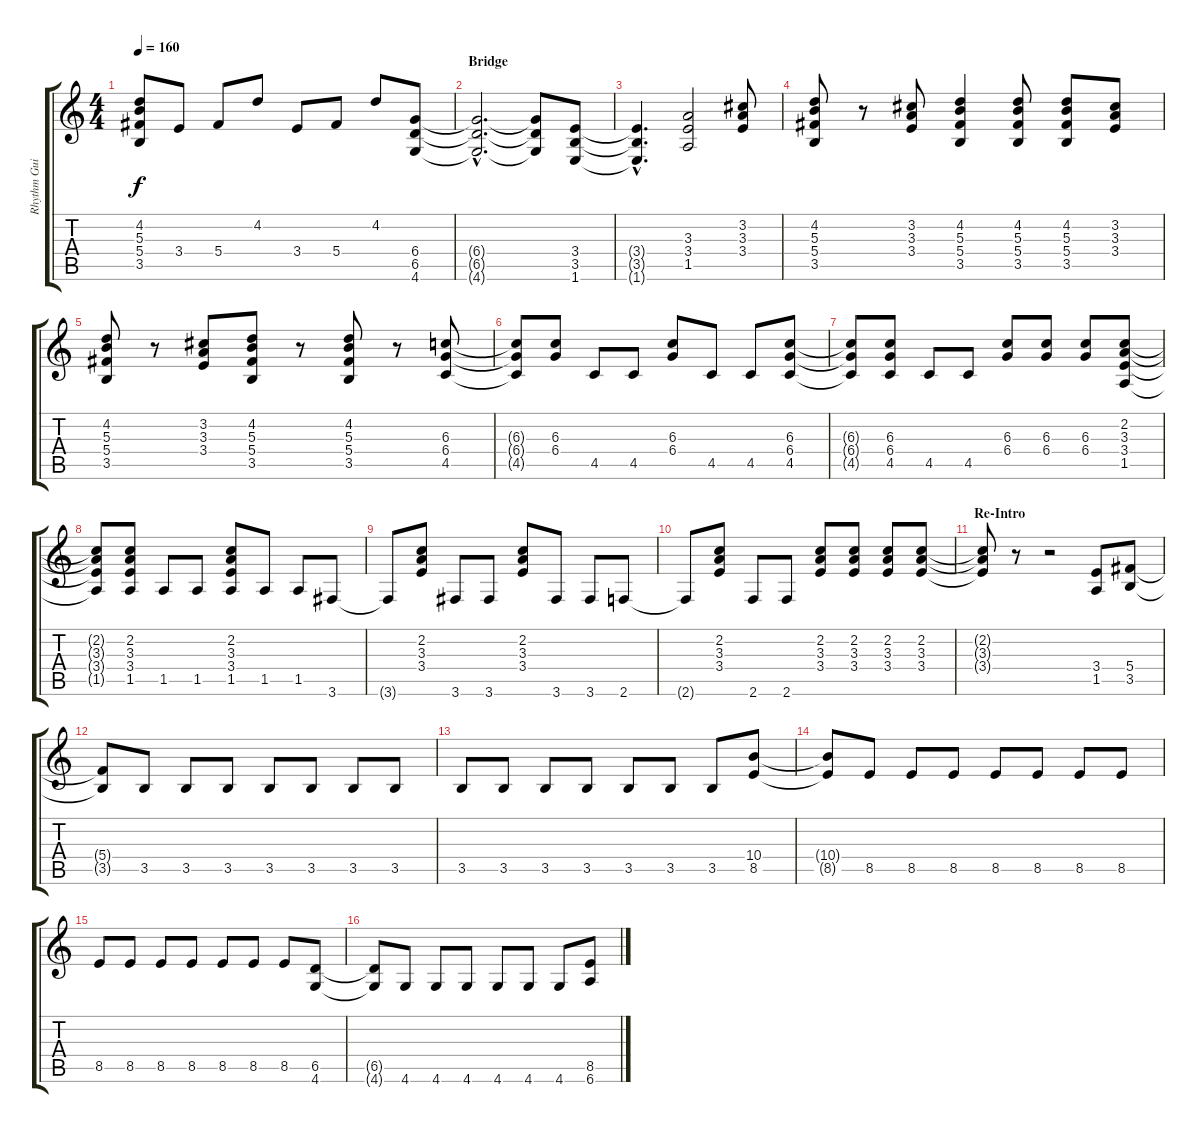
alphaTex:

\track ("Rhythm Guitar " "Rhythm Gui") {instrument distortionguitar}
\staff {score tabs}
\tuning (Eb4 Bb3 Gb3 Db3 Ab2 Eb2) {hide}
\ts (4 4)
\tempo 160
\clef g2
\ks c
(4.2{t} 5.3{t} 5.4{t} 3.5{t}).8{dy f} 3.4.8 5.4.8 4.2.8 3.4.8 5.4.8 4.2.8 (6.4 6.5 4.6).8 |
\section ("" "Bridge")
(6.4{hac t} 6.5{hac t} 4.6{hac t}).2{d} (6.4{t} 6.5{t} 4.6{t}).8 (3.4 3.5 1.6).8 |
(3.4{hac t} 3.5{hac t} 1.6{hac t}).4{d} (3.3 3.4 1.5).2 (3.2 3.3 3.4).8 |
(4.2 5.3 5.4 3.5).8 r.8 (3.2 3.3 3.4).8 (4.2 5.3 5.4 3.5).4 (4.2 5.3 5.4 3.5).8 (4.2 5.3 5.4 3.5).8 (3.2 3.3 3.4).8 |
(4.2 5.3 5.4 3.5).8 r.8 (3.2 3.3 3.4).8 (4.2 5.3 5.4 3.5).8 r.8 (4.2 5.3 5.4 3.5).8 r.8 (6.3 6.4 4.5).8 |
(6.3{t} 6.4{t} 4.5{t}).8 (6.3 6.4).8 4.5.8 4.5.8 (6.3 6.4).8 4.5.8 4.5.8 (6.3 6.4 4.5).8 |
(6.3{t} 6.4{t} 4.5{t}).8 (6.3 6.4 4.5).8 4.5.8 4.5.8 (6.3 6.4).8 (6.3 6.4).8 (6.3 6.4).8 (2.2 3.3 3.4 1.5).8 |
(2.2{t} 3.3{t} 3.4{t} 1.5{t}).8 (2.2 3.3 3.4 1.5).8 1.5.8 1.5.8 (2.2 3.3 3.4 1.5).8 1.5.8 1.5.8 3.6.8 |
3.6{t}.8 (2.2 3.3 3.4).8 3.6.8 3.6.8 (2.2 3.3 3.4).8 3.6.8 3.6.8 2.6.8 |
2.6{t}.8 (2.2 3.3 3.4).8 2.6.8 2.6.8 (2.2 3.3 3.4).8 (2.2 3.3 3.4).8 (2.2 3.3 3.4).8 (2.2 3.3 3.4).8 |
\section ("" "Re-Intro")
(2.2{t} 3.3{t} 3.4{t}).8 r.8 r.2 (3.4 1.5).8 (5.4 3.5).8 |
(5.4{t} 3.5{t}).8 3.5.8 3.5.8 3.5.8 3.5.8 3.5.8 3.5.8 3.5.8 |
3.5.8 3.5.8 3.5.8 3.5.8 3.5.8 3.5.8 3.5.8 (10.4 8.5).8 |
(10.4{t} 8.5{t}).8 8.5.8 8.5.8 8.5.8 8.5.8 8.5.8 8.5.8 8.5.8 |
8.5.8 8.5.8 8.5.8 8.5.8 8.5.8 8.5.8 8.5.8 (6.5 4.6).8 |
(6.5{t} 4.6{t}).8 4.6.8 4.6.8 4.6.8 4.6.8 4.6.8 4.6.8 (8.5 6.6).8
